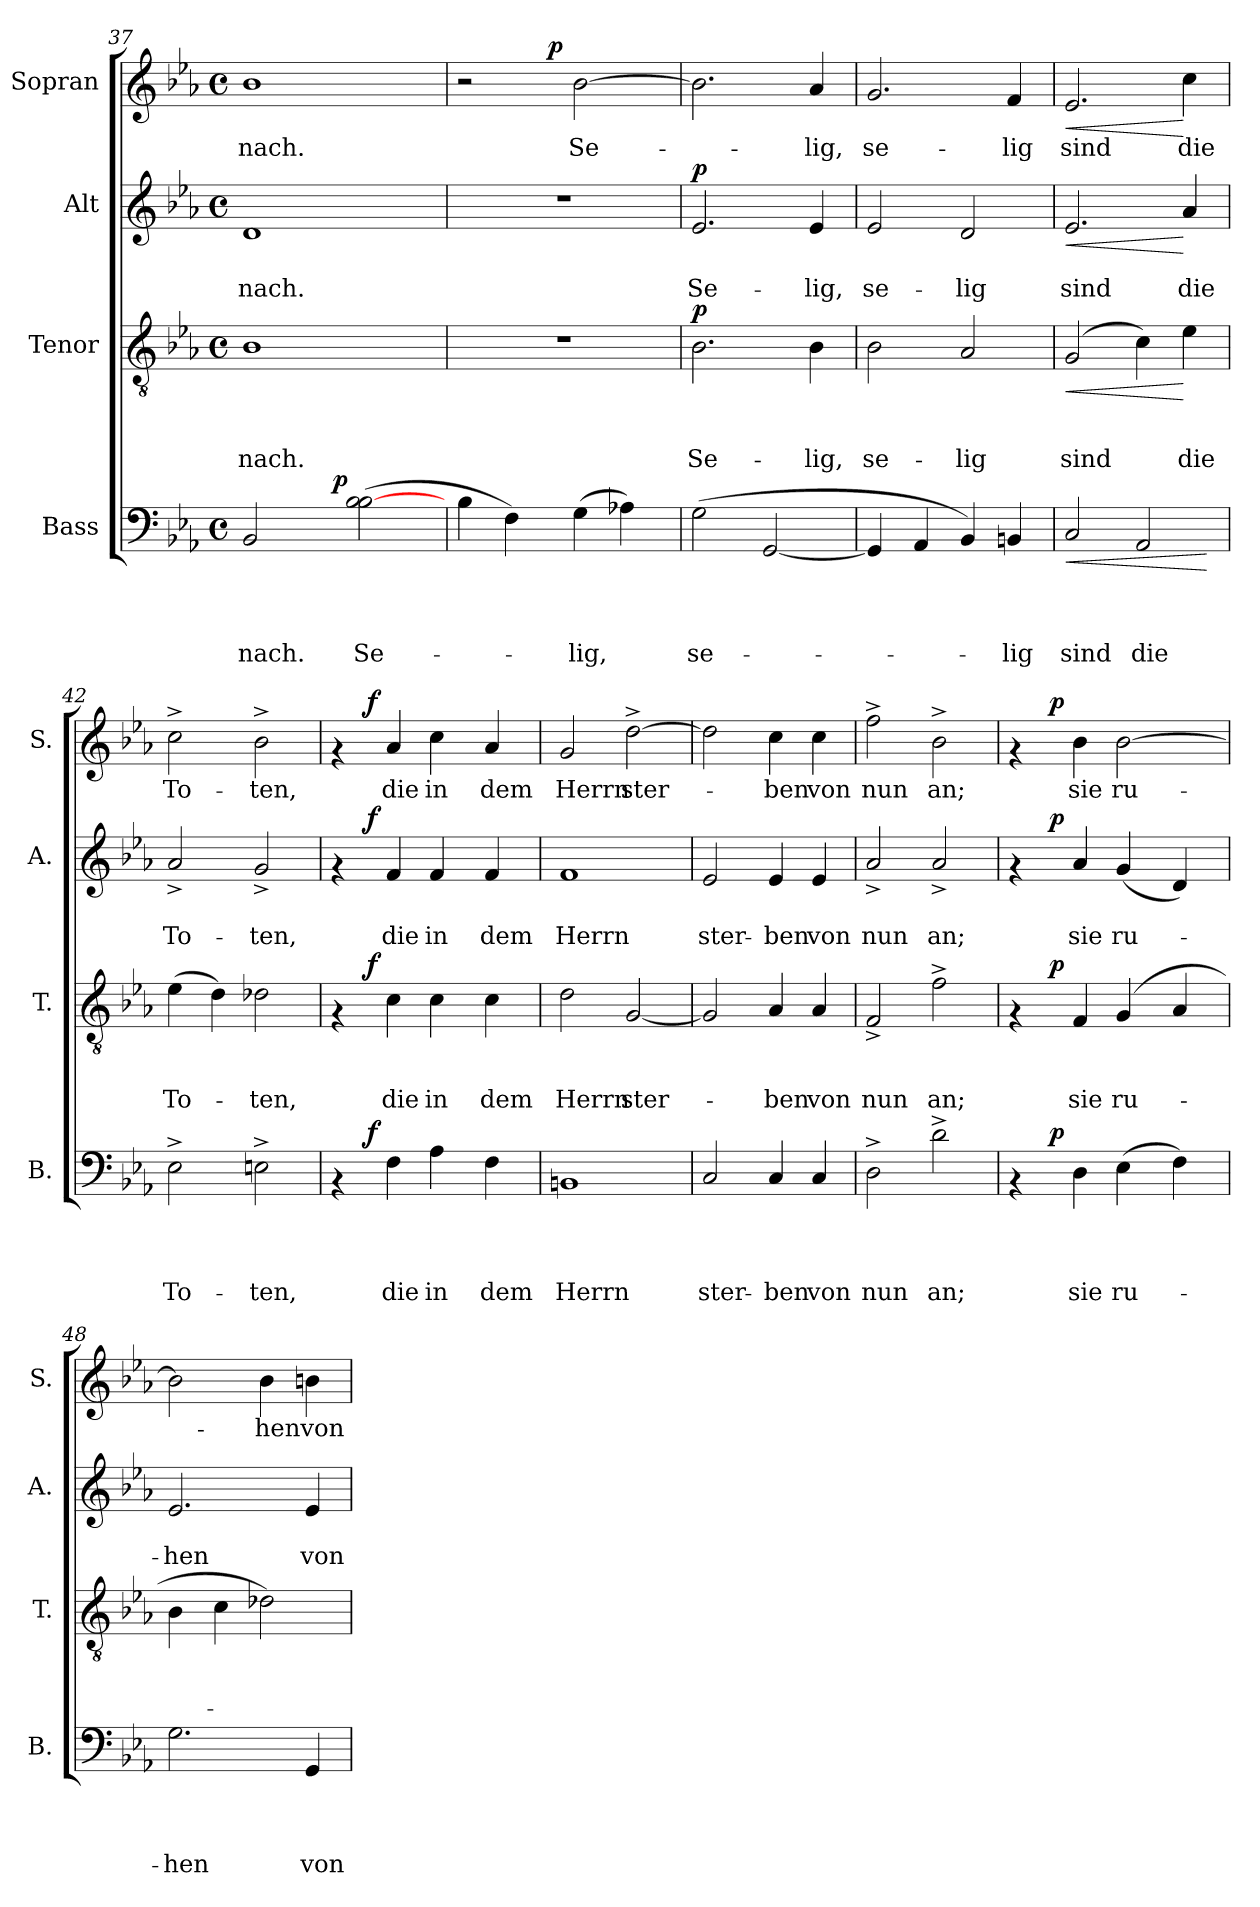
**kern	**text	**text	**text	**text	**dynam	**kern	**text	**text	**text	**dynam	**kern	**text	**text	**dynam	**kern	**text	**dynam
*part4	*part4	*part4	*part4	*part4	*part4	*part3	*part3	*part3	*part3	*part3	*part2	*part2	*part2	*part2	*part1	*part1	*part1
*staff4	*staff4	*staff4	*staff4	*staff4	*staff4	*staff3	*staff3	*staff3	*staff3	*staff3	*staff2	*staff2	*staff2	*staff2	*staff1	*staff1	*staff1
*I"Bass	*	*	*	*	*	*I"Tenor	*	*	*	*	*I"Alt	*	*	*	*I"Sopran	*	*
*I'B.	*	*	*	*	*	*I'T.	*	*	*	*	*I'A.	*	*	*	*I'S.	*	*
*clefF4	*	*	*	*	*	*clefGv2	*	*	*	*	*clefG2	*	*	*	*clefG2	*	*
*k[b-e-a-]	*	*	*	*	*	*k[b-e-a-]	*	*	*	*	*k[b-e-a-]	*	*	*	*k[b-e-a-]	*	*
*E-:	*	*	*	*	*	*E-:	*	*	*	*	*E-:	*	*	*	*E-:	*	*
*M4/4	*	*	*	*	*	*M4/4	*	*	*	*	*M4/4	*	*	*	*M4/4	*	*
*met(c)	*	*	*	*	*	*met(c)	*	*	*	*	*met(c)	*	*	*	*met(c)	*	*
=37	=37	=37	=37	=37	=37	=37	=37	=37	=37	=37	=37	=37	=37	=37	=37	=37	=37
!	!	!	!	!LO:LY:b	!	!	!	!	!LO:LY:b	!	!	!	!LO:LY:b	!	!	!LO:LY:b	!
*^	*	*	*	*	*	*	*	*	*	*	*	*	*	*	*	*	*
2BB-/	4ryy	.	.	.	nach.	.	1B-	.	.	nach.	.	1d	.	nach.	.	1b-	nach.	.
.	8ryy	.	.	.	.	.	.	.	.	.	.	.	.	.	.	.	.	.
.	32ryy	.	.	.	.	.	.	.	.	.	.	.	.	.	.	.	.	.
!	!	!	!	!	!	!LO:DY:a	!	!	!	!	!	!	!	!	!	!	!	!
.	2ryy	.	.	.	.	p	.	.	.	.	.	.	.	.	.	.	.	.
!	!	!	!	!	!LO:LY:b	!	!	!	!	!	!	!	!	!	!	!	!	!
(>2B-\ [>2B-\	.	.	.	.	Se-	.	.	.	.	.	.	.	.	.	.	.	.	.
.	16.ryy	.	.	.	.	.	.	.	.	.	.	.	.	.	.	.	.	.
*v	*v	*	*	*	*	*	*	*	*	*	*	*	*	*	*	*	*	*
=38	=38	=38	=38	=38	=38	=38	=38	=38	=38	=38	=38	=38	=38	=38	=38	=38	=38
*	*	*	*	*	*	*	*	*	*	*	*	*	*	*	*^	*	*
4B-\	.	.	.	.	.	1r	.	.	.	.	1r	.	.	.	2r	4ryy	.	.
4F\)	.	.	.	.	.	.	.	.	.	.	.	.	.	.	.	8ryy	.	.
.	.	.	.	.	.	.	.	.	.	.	.	.	.	.	.	32ryy	.	.
!	!	!	!	!	!	!	!	!	!	!	!	!	!	!	!	!	!	!LO:DY:a
.	.	.	.	.	.	.	.	.	.	.	.	.	.	.	.	2ryy	.	p
!	!	!	!	!LO:LY:b	!	!	!	!	!	!	!	!	!	!	!	!	!LO:LY:b	!
(>4G\	.	.	.	-lig,	.	.	.	.	.	.	.	.	.	.	[>2b-\	.	Se-	.
4A-X\)	.	.	.	.	.	.	.	.	.	.	.	.	.	.	.	.	.	.
.	.	.	.	.	.	.	.	.	.	.	.	.	.	.	.	16.ryy	.	.
=39	=39	=39	=39	=39	=39	=39	=39	=39	=39	=39	=39	=39	=39	=39	=39	=39	=39	=39
!	!	!	!	!LO:LY:b	!	!	!	!	!LO:LY:b	!LO:DY:a	!	!	!LO:LY:b	!LO:DY:a	!	!	!	!
*	*	*	*	*	*	*	*	*	*	*	*	*	*	*	*v	*v	*	*
(>2G\	.	.	.	se-	.	2.B-\	.	.	Se-	p	2.e-/	.	Se-	p	2.b-\]	.	.
[<2GG/	.	.	.	.	.	.	.	.	.	.	.	.	.	.	.	.	.
!	!	!	!	!	!	!	!	!	!LO:LY:b	!	!	!	!LO:LY:b	!	!	!LO:LY:b	!
.	.	.	.	.	.	4B-\	.	.	-lig,	.	4e-/	.	-lig,	.	4a-/	-lig,	.
=40	=40	=40	=40	=40	=40	=40	=40	=40	=40	=40	=40	=40	=40	=40	=40	=40	=40
!	!	!	!	!	!	!	!	!	!LO:LY:b	!	!	!	!LO:LY:b	!	!	!LO:LY:b	!
4GG/]	.	.	.	.	.	2B-\	.	.	se-	.	2e-/	.	se-	.	2.g/	se-	.
4AA-/	.	.	.	.	.	.	.	.	.	.	.	.	.	.	.	.	.
!	!	!	!	!	!	!	!	!	!LO:LY:b	!	!	!	!LO:LY:b	!	!	!	!
4BB-/)	.	.	.	.	.	2A-/	.	.	-lig	.	2d/	.	-lig	.	.	.	.
!	!	!	!	!LO:LY:b	!	!	!	!	!	!	!	!	!	!	!	!LO:LY:b	!
4BBn/	.	.	.	-lig	.	.	.	.	.	.	.	.	.	.	4f/	-lig	.
=41	=41	=41	=41	=41	=41	=41	=41	=41	=41	=41	=41	=41	=41	=41	=41	=41	=41
!	!	!	!	!LO:LY:b	!LO:HP:b	!	!	!	!LO:LY:b	!LO:HP:b	!	!	!LO:LY:b	!LO:HP:b	!	!LO:LY:b	!LO:HP:b
2C/	.	.	.	sind	<	(2G/	.	.	sind	<	2.e-/	.	sind	<	2.e-/	sind	<
!	!	!	!	!LO:LY:b	!	!	!	!	!	!	!	!	!	!	!	!	!
2AA-/	.	.	.	die	.	4c\)	.	.	.	.	.	.	.	.	.	.	.
!	!	!	!	!	!	!	!	!	!LO:LY:b	!	!	!	!LO:LY:b	!	!	!LO:LY:b	!
.	.	.	.	.	.	4e-\	.	.	die	[	4a-/	.	die	[	4cc\	die	[
.	.	.	.	.	[	.	.	.	.	.	.	.	.	.	.	.	.
!!LO:LB:g=z
=42	=42	=42	=42	=42	=42	=42	=42	=42	=42	=42	=42	=42	=42	=42	=42	=42	=42
!	!	!	!	!LO:LY:b	!	!	!	!	!LO:LY:b	!	!	!	!LO:LY:b	!	!	!LO:LY:b	!
2E-^>\	.	.	.	To-	.	(>4e-\	.	.	To-	.	2a-^</	.	To-	.	2cc^>\	To-	.
.	.	.	.	.	.	4d\)	.	.	.	.	.	.	.	.	.	.	.
!	!	!	!	!LO:LY:b	!	!	!	!	!LO:LY:b	!	!	!	!LO:LY:b	!	!	!LO:LY:b	!
2En^>\	.	.	.	-ten,	.	2d-X\	.	.	-ten,	.	2g^</	.	-ten,	.	2b-^>\	-ten,	.
=43	=43	=43	=43	=43	=43	=43	=43	=43	=43	=43	=43	=43	=43	=43	=43	=43	=43
*^	*	*	*	*	*	*^	*	*	*	*	*^	*	*	*	*^	*	*
4rAA	8.ryy	.	.	.	.	.	4rF	8.ryy	.	.	.	.	4rf	8.ryy	.	.	.	4rf	8.ryy	.	.
!	!	!	!	!	!	!LO:DY:a	!	!	!	!	!	!LO:DY:a	!	!	!	!	!LO:DY:a	!	!	!	!LO:DY:a
.	2ryy	.	.	.	.	f	.	2ryy	.	.	.	f	.	2ryy	.	.	f	.	2ryy	.	f
!	!	!	!	!	!LO:LY:b	!	!	!	!	!	!LO:LY:b	!	!	!	!	!LO:LY:b	!	!	!	!LO:LY:b	!
4F\	.	.	.	.	die	.	4c\	.	.	.	die	.	4f/	.	.	die	.	4a-/	.	die	.
!	!	!	!	!	!LO:LY:b	!	!	!	!	!	!LO:LY:b	!	!	!	!	!LO:LY:b	!	!	!	!LO:LY:b	!
4A-\	.	.	.	.	in	.	4c\	.	.	.	in	.	4f/	.	.	in	.	4cc\	.	in	.
.	4ryy	.	.	.	.	.	.	4ryy	.	.	.	.	.	4ryy	.	.	.	.	4ryy	.	.
!	!	!	!	!	!LO:LY:b	!	!	!	!	!	!LO:LY:b	!	!	!	!	!LO:LY:b	!	!	!	!LO:LY:b	!
4F\	.	.	.	.	dem	.	4c\	.	.	.	dem	.	4f/	.	.	dem	.	4a-/	.	dem	.
.	16ryy	.	.	.	.	.	.	16ryy	.	.	.	.	.	16ryy	.	.	.	.	16ryy	.	.
=44	=44	=44	=44	=44	=44	=44	=44	=44	=44	=44	=44	=44	=44	=44	=44	=44	=44	=44	=44	=44	=44
!	!	!	!	!	!LO:LY:b	!	!	!	!	!	!LO:LY:b	!	!	!	!	!LO:LY:b	!	!	!	!LO:LY:b	!
*v	*v	*	*	*	*	*	*	*	*	*	*	*	*v	*v	*	*	*	*v	*v	*	*
*	*	*	*	*	*	*v	*v	*	*	*	*	*	*	*	*	*	*	*
1BBn	.	.	.	Herrn	.	2d\	.	.	Herrn	.	1f	.	Herrn	.	2g/	Herrn	.
!	!	!	!	!	!	!	!	!	!LO:LY:b	!	!	!	!	!	!	!LO:LY:b	!
.	.	.	.	.	.	[<2G/	.	.	ster-	.	.	.	.	.	[>2dd^>\	ster-	.
=45	=45	=45	=45	=45	=45	=45	=45	=45	=45	=45	=45	=45	=45	=45	=45	=45	=45
!	!	!	!	!LO:LY:b	!	!	!	!	!	!	!	!	!LO:LY:b	!	!	!	!
2C/	.	.	.	ster-	.	2G/]	.	.	.	.	2e-/	.	ster-	.	2dd\]	.	.
!	!	!	!	!LO:LY:b	!	!	!	!	!LO:LY:b	!	!	!	!LO:LY:b	!	!	!LO:LY:b	!
4C/	.	.	.	-ben	.	4A-/	.	.	-ben	.	4e-/	.	-ben	.	4cc\	-ben	.
!	!	!	!	!LO:LY:b	!	!	!	!	!LO:LY:b	!	!	!	!LO:LY:b	!	!	!LO:LY:b	!
4C/	.	.	.	von	.	4A-/	.	.	von	.	4e-/	.	von	.	4cc\	von	.
=46	=46	=46	=46	=46	=46	=46	=46	=46	=46	=46	=46	=46	=46	=46	=46	=46	=46
!	!	!	!	!LO:LY:b	!	!	!	!	!LO:LY:b	!	!	!	!LO:LY:b	!	!	!LO:LY:b	!
2D^>\	.	.	.	nun	.	2F^</	.	.	nun	.	2a-^</	.	nun	.	2ff^>\	nun	.
!	!	!	!	!LO:LY:b	!	!	!	!	!LO:LY:b	!	!	!	!LO:LY:b	!	!	!LO:LY:b	!
2d^>\	.	.	.	an;	.	2f^>\	.	.	an;	.	2a-^</	.	an;	.	2b-^>\	an;	.
=47	=47	=47	=47	=47	=47	=47	=47	=47	=47	=47	=47	=47	=47	=47	=47	=47	=47
*^	*	*	*	*	*	*^	*	*	*	*	*^	*	*	*	*^	*	*
4rAA	8ryy	.	.	.	.	.	4rF	8ryy	.	.	.	.	4rf	8ryy	.	.	.	4rf	8ryy	.	.
.	32ryy	.	.	.	.	.	.	32ryy	.	.	.	.	.	32ryy	.	.	.	.	32ryy	.	.
!	!	!	!	!	!	!LO:DY:a	!	!	!	!	!	!LO:DY:a	!	!	!	!	!LO:DY:a	!	!	!	!LO:DY:a
.	2ryy	.	.	.	.	p	.	2ryy	.	.	.	p	.	2ryy	.	.	p	.	2ryy	.	p
!	!	!	!	!	!LO:LY:b	!	!	!	!	!	!LO:LY:b	!	!	!	!	!LO:LY:b	!	!	!	!LO:LY:b	!
4D\	.	.	.	.	sie	.	4F/	.	.	.	sie	.	4a-/	.	.	sie	.	4b-\	.	sie	.
!	!	!	!	!	!LO:LY:b	!	!	!	!	!	!LO:LY:b	!	!	!	!	!LO:LY:b	!	!	!	!LO:LY:b	!
(>4E-\	.	.	.	.	ru-	.	(4G/	.	.	.	ru-	.	(<4g/	.	.	ru-	.	[>2b-\	.	ru-	.
.	4ryy	.	.	.	.	.	.	4ryy	.	.	.	.	.	4ryy	.	.	.	.	4ryy	.	.
4F\)	.	.	.	.	.	.	4A-/	.	.	.	.	.	4d/)	.	.	.	.	.	.	.	.
.	16.ryy	.	.	.	.	.	.	16.ryy	.	.	.	.	.	16.ryy	.	.	.	.	16.ryy	.	.
=48	=48	=48	=48	=48	=48	=48	=48	=48	=48	=48	=48	=48	=48	=48	=48	=48	=48	=48	=48	=48	=48
!	!	!	!	!	!LO:LY:b	!	!	!	!	!	!	!	!	!	!	!LO:LY:b	!	!	!	!	!
*v	*v	*	*	*	*	*	*	*	*	*	*	*	*v	*v	*	*	*	*v	*v	*	*
*	*	*	*	*	*	*v	*v	*	*	*	*	*	*	*	*	*	*	*
2.G\	.	.	.	-hen	.	4B-\	.	.	.	.	2.e-/	.	-hen	.	2b-\]	.	.
.	.	.	.	.	.	4c\	.	.	.	.	.	.	.	.	.	.	.
!	!	!	!	!	!	!	!	!	!	!	!	!	!	!	!	!LO:LY:b	!
.	.	.	.	.	.	2d-X\)	.	.	.	.	.	.	.	.	4b-\	-hen	.
!	!	!	!	!LO:LY:b	!	!	!	!	!	!	!	!	!LO:LY:b	!	!	!LO:LY:b	!
4GG/	.	.	.	von	.	.	.	.	.	.	4e-/	.	von	.	4bn\	von	.
=	=	=	=	=	=	=	=	=	=	=	=	=	=	=	=	=	=
*-	*-	*-	*-	*-	*-	*-	*-	*-	*-	*-	*-	*-	*-	*-	*-	*-	*-
